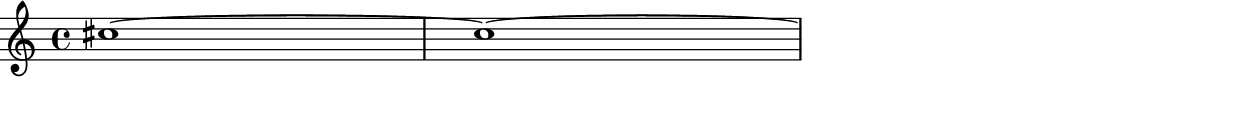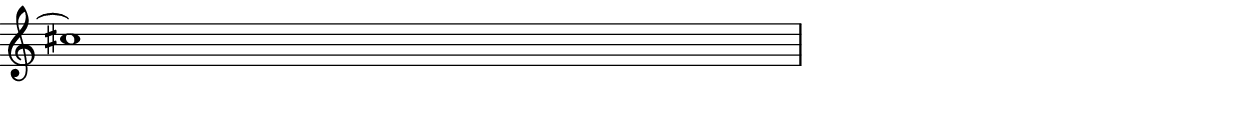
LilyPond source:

%% Generated by lilypond-book
%% Options: [exampleindent=10.16\mm,fragment,indent=0\mm,line-width=160\mm,paper-height=845.047\pt,paper-width=597.508\pt,papersize='(cons (* 597.508 pt) (* 845.047 pt)),quote,relative=2]
\include "lilypond-book-preamble.ly"


% ****************************************************************
% Start cut-&-pastable-section
% ****************************************************************

#(ly:set-option 'eps-box-padding 3.000000)



\paper {
  #(set-paper-size '(cons (* 597.508 pt) (* 845.047 pt)))
  indent = 0\mm
  line-width = 160\mm
  % offset the left padding, also add 1mm as lilypond creates cropped
  % images with a little space on the right
  line-width = #(- line-width (* mm  3.000000) (* mm 1))
  line-width = 160\mm - 2.0 * 10.16\mm
  % offset the left padding, also add 1mm as lilypond creates cropped
  % images with a little space on the right
  line-width = #(- line-width (* mm  3.000000) (* mm 1))
}

\layout {
  
}


\relative c''
{


% ****************************************************************
% ly snippet contents follows:
% ****************************************************************
\sourcefileline 412
cis1~ 1~
\break
cis


% ****************************************************************
% end ly snippet
% ****************************************************************
}
